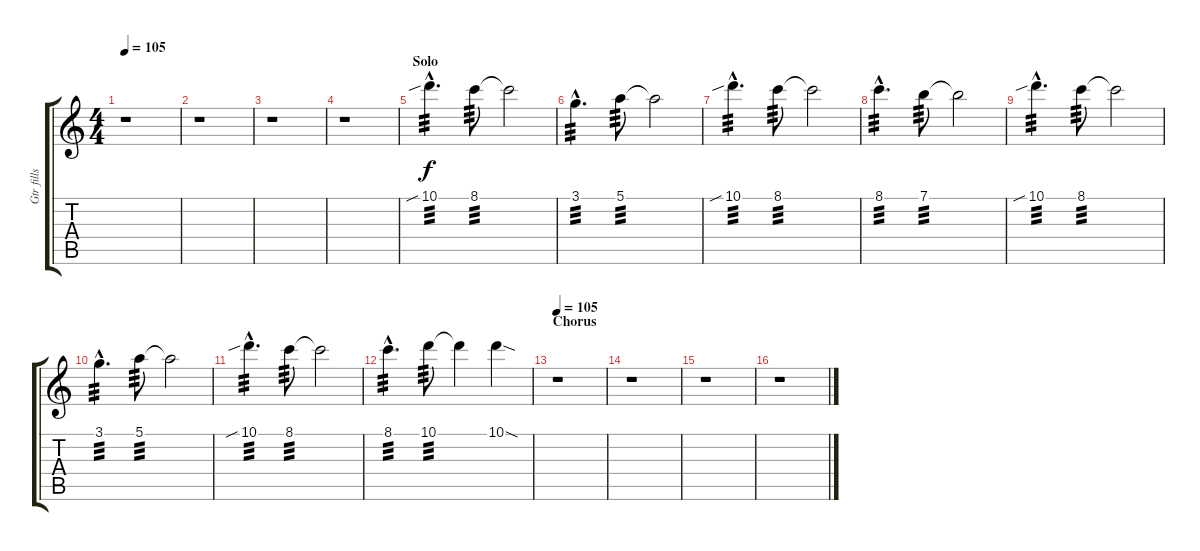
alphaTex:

\track ("Gtr fills" "Gtr fills") {instrument overdrivenguitar}
\staff {score tabs}
\tuning (E4 B3 G3 D3 A2 D2) {hide}
\ts (4 4)
\tempo 105
\clef g2
\ks c
r.1{dy f} |
r.1 |
r.1 |
r.1 |
\section ("" "Solo")
10.1{sib hac}.4{d tp 3} 8.1.8{tp 3} 8.1{t}.2 |
3.1{hac}.4{d tp 3} 5.1.8{tp 3} 5.1{t}.2 |
10.1{sib hac}.4{d tp 3} 8.1.8{tp 3} 8.1{t}.2 |
8.1{hac}.4{d tp 3} 7.1.8{tp 3} 7.1{t}.2 |
10.1{sib hac}.4{d tp 3} 8.1.8{tp 3} 8.1{t}.2 |
3.1{hac}.4{d tp 3} 5.1.8{tp 3} 5.1{t}.2 |
10.1{sib hac}.4{d tp 3} 8.1.8{tp 3} 8.1{t}.2 |
8.1{hac}.4{d tp 3} 10.1.8{tp 3} 10.1{t}.4 10.1{sod}.4 |
\section ("" "Chorus")
\tempo 105
r.1{volume 0} |
r.1 |
r.1 |
r.1
